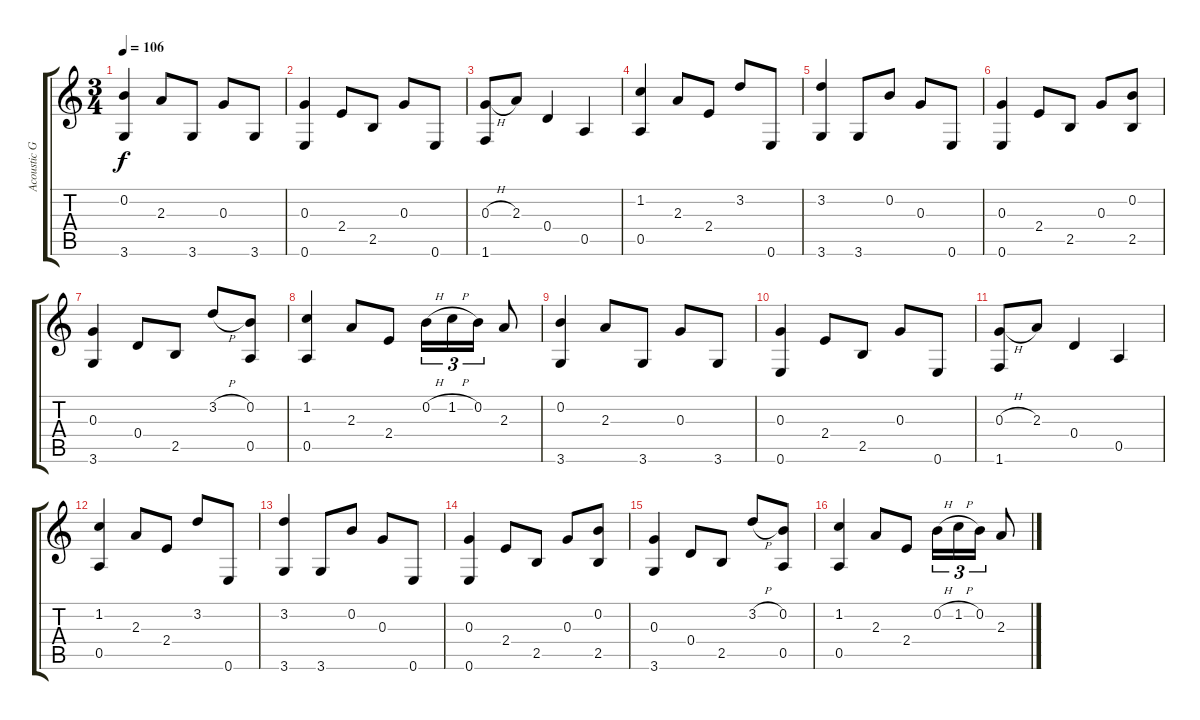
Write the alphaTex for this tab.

\track ("Acoustic Guitar" "Acoustic G") {instrument acousticguitarsteel}
\staff {score tabs}
\tuning (E4 B3 G3 D3 A2 E2) {hide}
\ts (3 4)
\tempo 106
\clef g2
\ks c
(0.2 3.6).4{dy f} 2.3.8 3.6.8 0.3.8 3.6.8 |
(0.3 0.6).4 2.4.8 2.5.8 0.3.8 0.6.8 |
(0.3{h} 1.6).8 2.3.8 0.4.4 0.5.4 |
(1.2 0.5).4 2.3.8 2.4.8 3.2.8 0.6.8 |
(3.2 3.6).4 3.6.8 0.2.8 0.3.8 0.6.8 |
(0.3 0.6).4 2.4.8 2.5.8 0.3.8 (0.2 2.5).8 |
(0.3 3.6).4 0.4.8 2.5.8 3.2{h}.8 (0.2 0.5).8 |
(1.2 0.5).4 2.3.8 2.4.8 0.2{h}.16{tu (3 2)} 1.2{h}.16{tu (3 2)} 0.2.16{tu (3 2)} 2.3.8 |
(0.2 3.6).4 2.3.8 3.6.8 0.3.8 3.6.8 |
(0.3 0.6).4 2.4.8 2.5.8 0.3.8 0.6.8 |
(0.3{h} 1.6).8 2.3.8 0.4.4 0.5.4 |
(1.2 0.5).4 2.3.8 2.4.8 3.2.8 0.6.8 |
(3.2 3.6).4 3.6.8 0.2.8 0.3.8 0.6.8 |
(0.3 0.6).4 2.4.8 2.5.8 0.3.8 (0.2 2.5).8 |
(0.3 3.6).4 0.4.8 2.5.8 3.2{h}.8 (0.2 0.5).8 |
(1.2 0.5).4 2.3.8 2.4.8 0.2{h}.16{tu (3 2)} 1.2{h}.16{tu (3 2)} 0.2.16{tu (3 2)} 2.3.8
